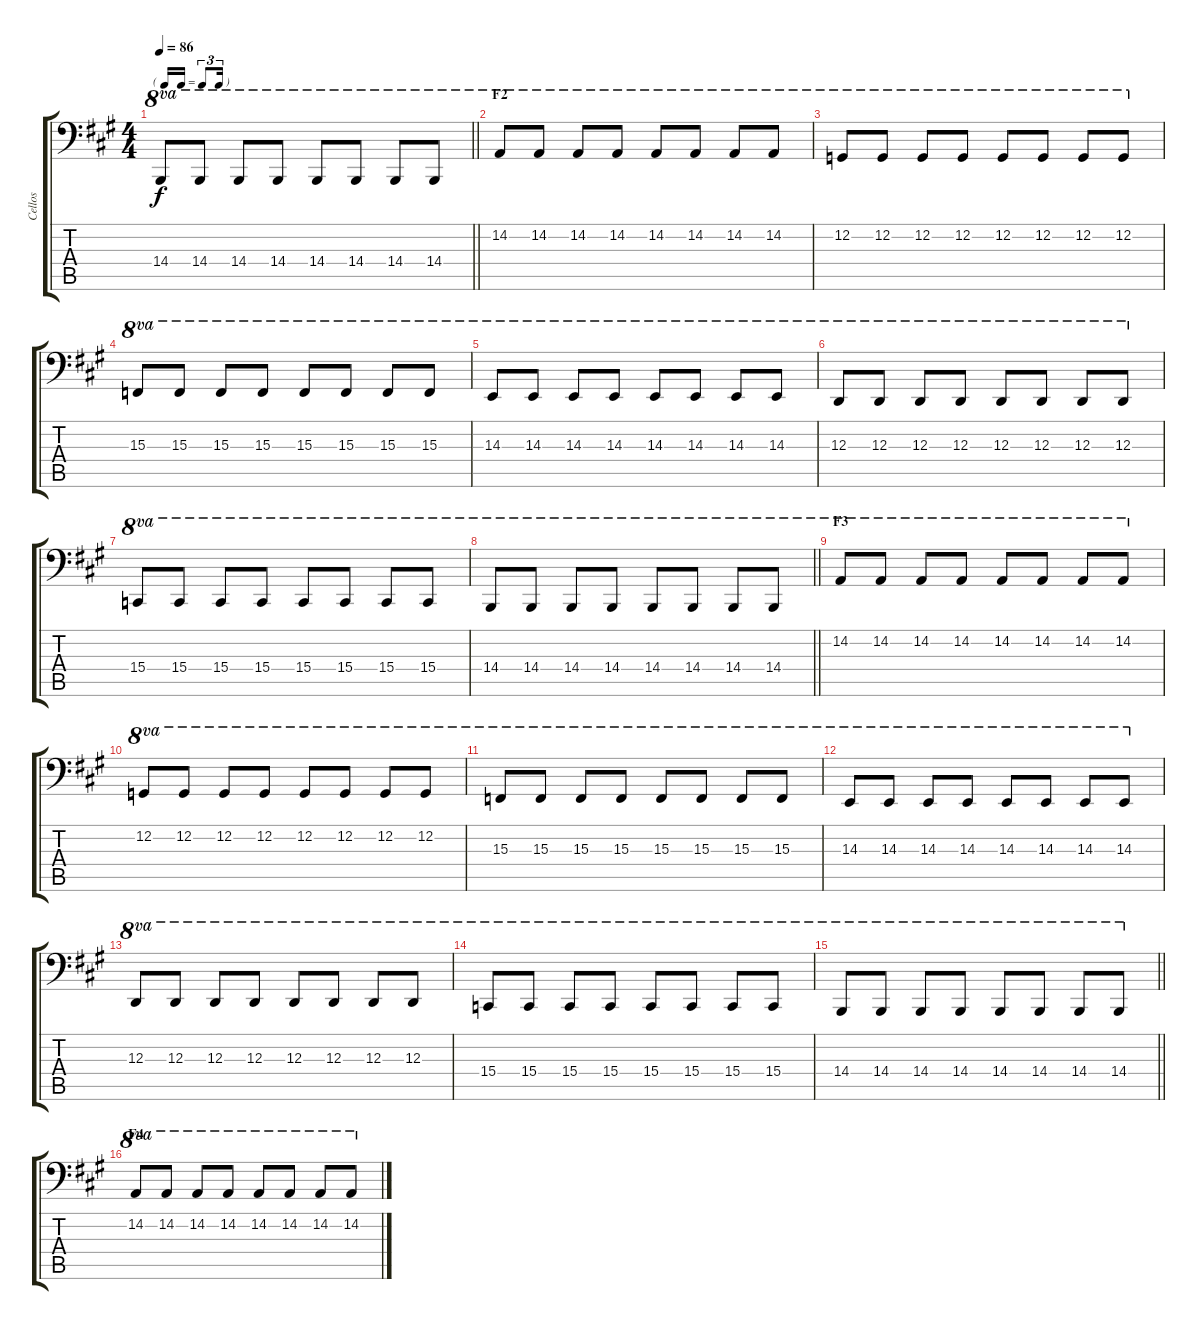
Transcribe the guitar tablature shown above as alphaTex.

\track ("Cellos" "Cellos") {instrument cello}
\staff {score tabs}
\tuning (C3 G2 D2 A1 E1 B0) {hide}
\ts (4 4)
\tf triplet16th
\tempo 86
\clef f4
\barLineRight lightlight
\ks a
14.4.8{ot 8va dy f volume 10} 14.4.8{ot 8va} 14.4.8{ot 8va} 14.4.8{ot 8va} 14.4.8{ot 8va} 14.4.8{ot 8va} 14.4.8{ot 8va} 14.4.8{ot 8va} |
\section ("" "F2")
14.2.8{ot 8va} 14.2.8{ot 8va} 14.2.8{ot 8va} 14.2.8{ot 8va} 14.2.8{ot 8va} 14.2.8{ot 8va} 14.2.8{ot 8va} 14.2.8{ot 8va} |
12.2.8{ot 8va} 12.2.8{ot 8va} 12.2.8{ot 8va} 12.2.8{ot 8va} 12.2.8{ot 8va} 12.2.8{ot 8va} 12.2.8{ot 8va} 12.2.8{ot 8va} |
15.3.8{ot 8va volume 8} 15.3.8{ot 8va} 15.3.8{ot 8va} 15.3.8{ot 8va} 15.3.8{ot 8va} 15.3.8{ot 8va} 15.3.8{ot 8va} 15.3.8{ot 8va} |
14.3.8{ot 8va} 14.3.8{ot 8va} 14.3.8{ot 8va} 14.3.8{ot 8va} 14.3.8{ot 8va} 14.3.8{ot 8va} 14.3.8{ot 8va} 14.3.8{ot 8va} |
12.3.8{ot 8va} 12.3.8{ot 8va} 12.3.8{ot 8va} 12.3.8{ot 8va} 12.3.8{ot 8va} 12.3.8{ot 8va} 12.3.8{ot 8va} 12.3.8{ot 8va} |
15.4.8{ot 8va volume 6} 15.4.8{ot 8va} 15.4.8{ot 8va} 15.4.8{ot 8va} 15.4.8{ot 8va} 15.4.8{ot 8va} 15.4.8{ot 8va} 15.4.8{ot 8va} |
\barLineRight lightlight
14.4.8{ot 8va} 14.4.8{ot 8va} 14.4.8{ot 8va} 14.4.8{ot 8va} 14.4.8{ot 8va} 14.4.8{ot 8va} 14.4.8{ot 8va} 14.4.8{ot 8va} |
\section ("" "F3")
14.2.8{ot 8va} 14.2.8{ot 8va} 14.2.8{ot 8va} 14.2.8{ot 8va} 14.2.8{ot 8va} 14.2.8{ot 8va} 14.2.8{ot 8va} 14.2.8{ot 8va} |
12.2.8{ot 8va volume 4} 12.2.8{ot 8va} 12.2.8{ot 8va} 12.2.8{ot 8va} 12.2.8{ot 8va} 12.2.8{ot 8va} 12.2.8{ot 8va} 12.2.8{ot 8va} |
15.3.8{ot 8va} 15.3.8{ot 8va} 15.3.8{ot 8va} 15.3.8{ot 8va} 15.3.8{ot 8va} 15.3.8{ot 8va} 15.3.8{ot 8va} 15.3.8{ot 8va} |
14.3.8{ot 8va} 14.3.8{ot 8va} 14.3.8{ot 8va} 14.3.8{ot 8va} 14.3.8{ot 8va} 14.3.8{ot 8va} 14.3.8{ot 8va} 14.3.8{ot 8va} |
12.3.8{ot 8va volume 2} 12.3.8{ot 8va} 12.3.8{ot 8va} 12.3.8{ot 8va} 12.3.8{ot 8va} 12.3.8{ot 8va} 12.3.8{ot 8va} 12.3.8{ot 8va} |
15.4.8{ot 8va} 15.4.8{ot 8va} 15.4.8{ot 8va} 15.4.8{ot 8va} 15.4.8{ot 8va} 15.4.8{ot 8va} 15.4.8{ot 8va} 15.4.8{ot 8va} |
\barLineRight lightlight
14.4.8{ot 8va} 14.4.8{ot 8va} 14.4.8{ot 8va} 14.4.8{ot 8va} 14.4.8{ot 8va} 14.4.8{ot 8va} 14.4.8{ot 8va} 14.4.8{ot 8va} |
\section ("" "F4")
14.2.8{ot 8va volume 0} 14.2.8{ot 8va} 14.2.8{ot 8va} 14.2.8{ot 8va} 14.2.8{ot 8va} 14.2.8{ot 8va} 14.2.8{ot 8va} 14.2.8{ot 8va}
